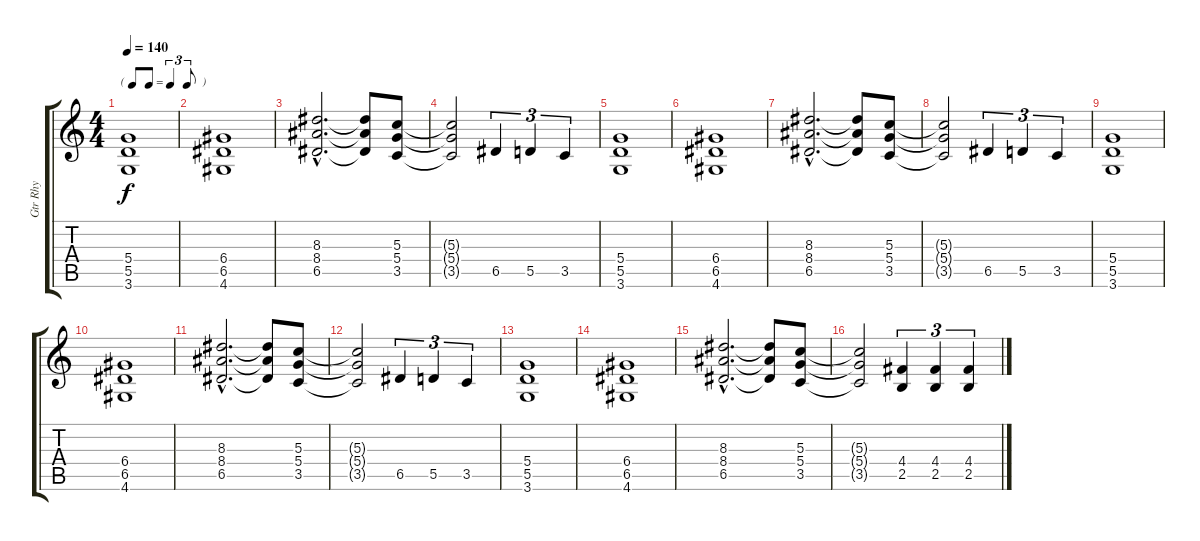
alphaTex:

\track ("Gtr Rhy" "Gtr Rhy") {instrument overdrivenguitar}
\staff {score tabs}
\tuning (E4 B3 G3 D3 A2 E2) {hide}
\ts (4 4)
\tf triplet8th
\tempo 140
\clef g2
\ks c
(5.4 5.5 3.6).1{dy f} |
(6.4 6.5 4.6).1 |
(8.3{hac} 8.4{hac} 6.5{hac}).2{d volume 10} (8.3{t} 8.4{t} 6.5{t}).8 (5.3 5.4 3.5).8 |
(5.3{t} 5.4{t} 3.5{t}).2 6.5.4{tu (3 2)} 5.5.4{tu (3 2)} 3.5.4{tu (3 2)} |
(5.4 5.5 3.6).1 |
(6.4 6.5 4.6).1 |
(8.3{hac} 8.4{hac} 6.5{hac}).2{d volume 10} (8.3{t} 8.4{t} 6.5{t}).8 (5.3 5.4 3.5).8 |
(5.3{t} 5.4{t} 3.5{t}).2 6.5.4{tu (3 2)} 5.5.4{tu (3 2)} 3.5.4{tu (3 2)} |
(5.4 5.5 3.6).1 |
(6.4 6.5 4.6).1 |
(8.3{hac} 8.4{hac} 6.5{hac}).2{d volume 10} (8.3{t} 8.4{t} 6.5{t}).8 (5.3 5.4 3.5).8 |
(5.3{t} 5.4{t} 3.5{t}).2 6.5.4{tu (3 2)} 5.5.4{tu (3 2)} 3.5.4{tu (3 2)} |
(5.4 5.5 3.6).1 |
(6.4 6.5 4.6).1 |
(8.3{hac} 8.4{hac} 6.5{hac}).2{d volume 10} (8.3{t} 8.4{t} 6.5{t}).8 (5.3 5.4 3.5).8 |
(5.3{t} 5.4{t} 3.5{t}).2 (4.4 2.5).4{tu (3 2)} (4.4 2.5).4{tu (3 2)} (4.4 2.5).4{tu (3 2)}
